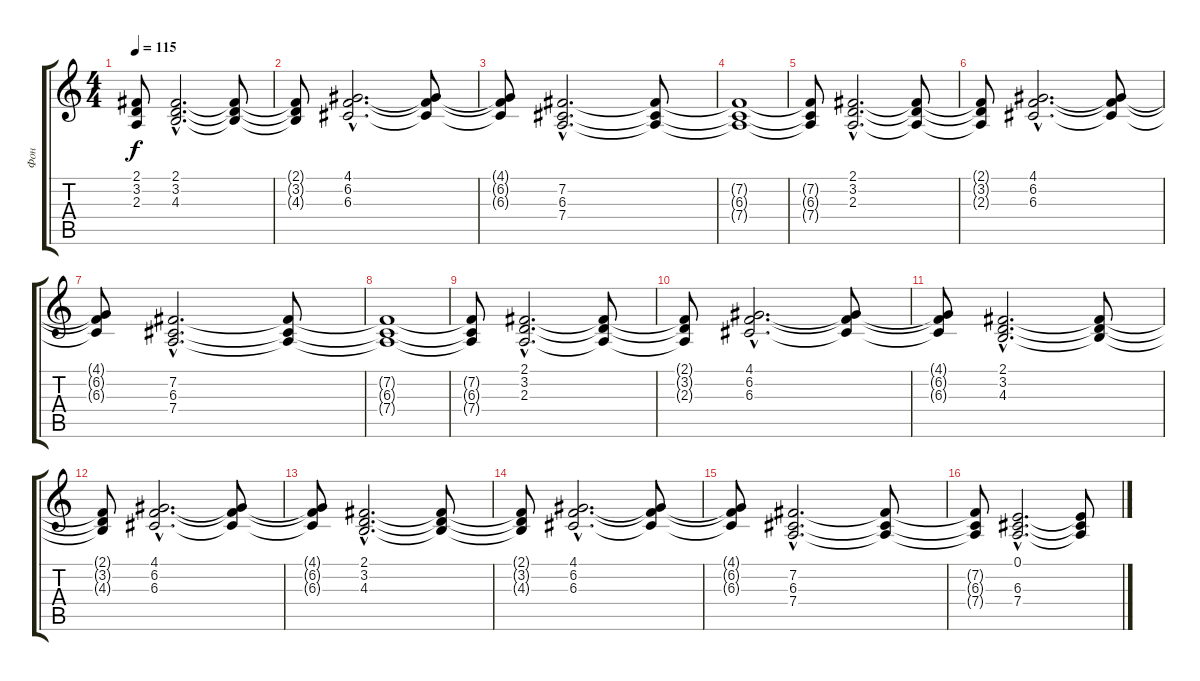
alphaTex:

\track ("Фон" "Фон") {instrument stringensemble1}
\staff {score tabs}
\tuning (E4 B3 G3 D3 A2 E2) {hide}
\ts (4 4)
\tempo 115
\clef g2
\ks c
(2.1{t} 3.2{t} 2.3{t}).8{dy f} (2.1{hac} 3.2{hac} 4.3{hac}).2{d} (2.1{t} 3.2{t} 4.3{t}).8 |
(2.1{t} 3.2{t} 4.3{t}).8 (4.1{hac} 6.2{hac} 6.3{hac}).2{d} (4.1{t} 6.2{t} 6.3{t}).8 |
(4.1{t} 6.2{t} 6.3{t}).8 (7.2{hac} 6.3{hac} 7.4{hac}).2{d} (7.2{t} 6.3{t} 7.4{t}).8 |
(7.2{t} 6.3{t} 7.4{t}).1 |
(7.2{t} 6.3{t} 7.4{t}).8 (2.1{hac} 3.2{hac} 2.3{hac}).2{d} (2.1{t} 3.2{t} 2.3{t}).8 |
(2.1{t} 3.2{t} 2.3{t}).8 (4.1{hac} 6.2{hac} 6.3{hac}).2{d} (4.1{t} 6.2{t} 6.3{t}).8 |
(4.1{t} 6.2{t} 6.3{t}).8 (7.2{hac} 6.3{hac} 7.4{hac}).2{d} (7.2{t} 6.3{t} 7.4{t}).8 |
(7.2{t} 6.3{t} 7.4{t}).1 |
(7.2{t} 6.3{t} 7.4{t}).8 (2.1{hac} 3.2{hac} 2.3{hac}).2{d} (2.1{t} 3.2{t} 2.3{t}).8 |
(2.1{t} 3.2{t} 2.3{t}).8 (4.1{hac} 6.2{hac} 6.3{hac}).2{d} (4.1{t} 6.2{t} 6.3{t}).8 |
(4.1{t} 6.2{t} 6.3{t}).8 (2.1{hac} 3.2{hac} 4.3{hac}).2{d} (2.1{t} 3.2{t} 4.3{t}).8 |
(2.1{t} 3.2{t} 4.3{t}).8 (4.1{hac} 6.2{hac} 6.3{hac}).2{d} (4.1{t} 6.2{t} 6.3{t}).8 |
(4.1{t} 6.2{t} 6.3{t}).8 (2.1{hac} 3.2{hac} 4.3{hac}).2{d} (2.1{t} 3.2{t} 4.3{t}).8 |
(2.1{t} 3.2{t} 4.3{t}).8 (4.1{hac} 6.2{hac} 6.3{hac}).2{d} (4.1{t} 6.2{t} 6.3{t}).8 |
(4.1{t} 6.2{t} 6.3{t}).8 (7.2{hac} 6.3{hac} 7.4{hac}).2{d} (7.2{t} 6.3{t} 7.4{t}).8 |
(7.2{t} 6.3{t} 7.4{t}).8 (0.1{hac} 6.3{hac} 7.4{hac}).2{d} (0.1{t} 6.3{t} 7.4{t}).8
